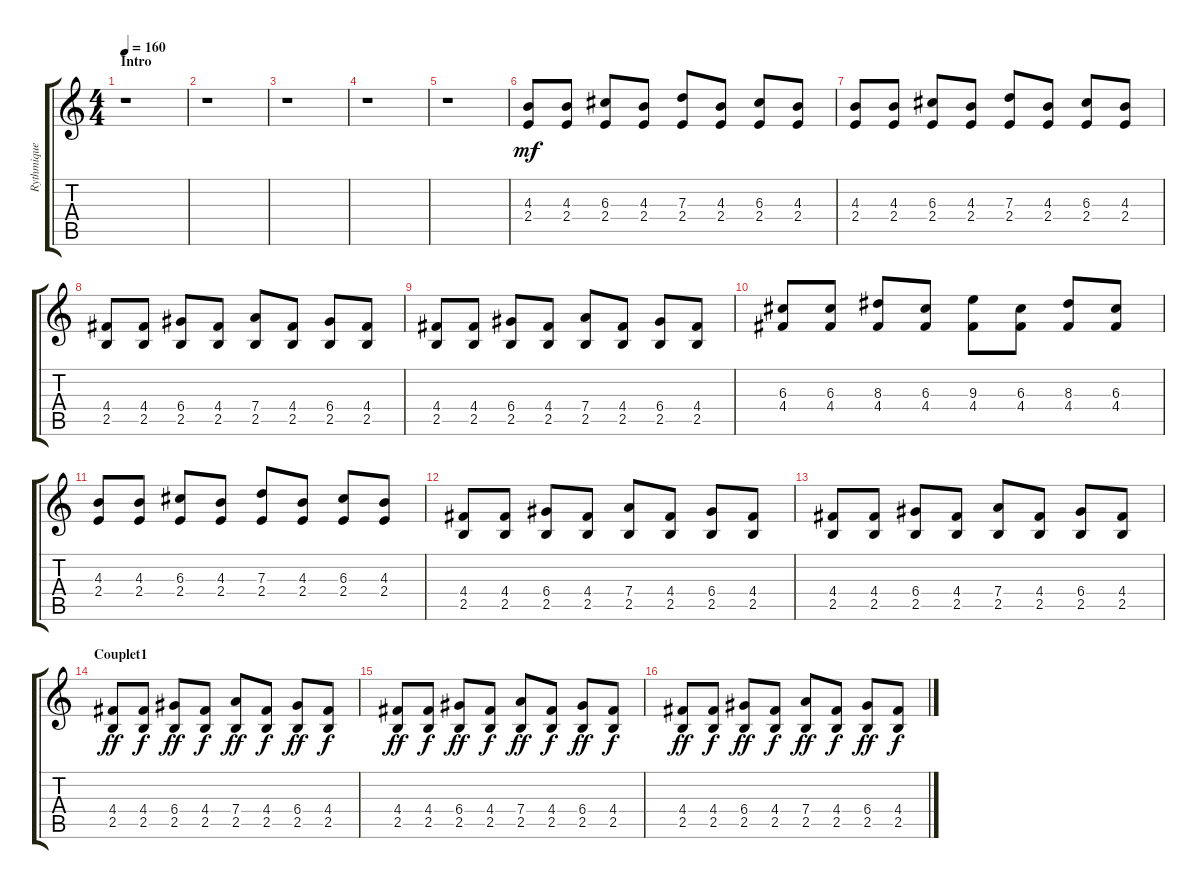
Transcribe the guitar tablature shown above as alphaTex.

\track ("Rythmique" "Rythmique") {instrument distortionguitar}
\staff {score tabs}
\tuning (E4 B3 G3 D3 A2 E2) {hide}
\ts (4 4)
\section ("" "Intro")
\tempo 160
\clef g2
\ks c
r.1{dy mf instrument distortionguitar} |
r.1 |
r.1 |
r.1 |
r.1 |
(4.3 2.4).8 (4.3 2.4).8 (6.3 2.4).8 (4.3 2.4).8 (7.3 2.4).8 (4.3 2.4).8 (6.3 2.4).8 (4.3 2.4).8 |
(4.3 2.4).8 (4.3 2.4).8 (6.3 2.4).8 (4.3 2.4).8 (7.3 2.4).8 (4.3 2.4).8 (6.3 2.4).8 (4.3 2.4).8 |
(4.4 2.5).8 (4.4 2.5).8 (6.4 2.5).8 (4.4 2.5).8 (7.4 2.5).8 (4.4 2.5).8 (6.4 2.5).8 (4.4 2.5).8 |
(4.4 2.5).8 (4.4 2.5).8 (6.4 2.5).8 (4.4 2.5).8 (7.4 2.5).8 (4.4 2.5).8 (6.4 2.5).8 (4.4 2.5).8 |
(6.3 4.4).8 (6.3 4.4).8 (8.3 4.4).8 (6.3 4.4).8 (9.3 4.4).8 (6.3 4.4).8 (8.3 4.4).8 (6.3 4.4).8 |
(4.3 2.4).8 (4.3 2.4).8 (6.3 2.4).8 (4.3 2.4).8 (7.3 2.4).8 (4.3 2.4).8 (6.3 2.4).8 (4.3 2.4).8 |
(4.4 2.5).8 (4.4 2.5).8 (6.4 2.5).8 (4.4 2.5).8 (7.4 2.5).8 (4.4 2.5).8 (6.4 2.5).8 (4.4 2.5).8 |
(4.4 2.5).8 (4.4 2.5).8 (6.4 2.5).8 (4.4 2.5).8 (7.4 2.5).8 (4.4 2.5).8 (6.4 2.5).8 (4.4 2.5).8 |
\section ("" "Couplet1")
(4.4 2.5).8{dy ff} (4.4 2.5).8{dy f} (6.4 2.5).8{dy ff} (4.4 2.5).8{dy f} (7.4 2.5).8{dy ff} (4.4 2.5).8{dy f} (6.4 2.5).8{dy ff} (4.4 2.5).8{dy f} |
(4.4 2.5).8{dy ff} (4.4 2.5).8{dy f} (6.4 2.5).8{dy ff} (4.4 2.5).8{dy f} (7.4 2.5).8{dy ff} (4.4 2.5).8{dy f} (6.4 2.5).8{dy ff} (4.4 2.5).8{dy f} |
(4.4 2.5).8{dy ff} (4.4 2.5).8{dy f} (6.4 2.5).8{dy ff} (4.4 2.5).8{dy f} (7.4 2.5).8{dy ff} (4.4 2.5).8{dy f} (6.4 2.5).8{dy ff} (4.4 2.5).8{dy f}
